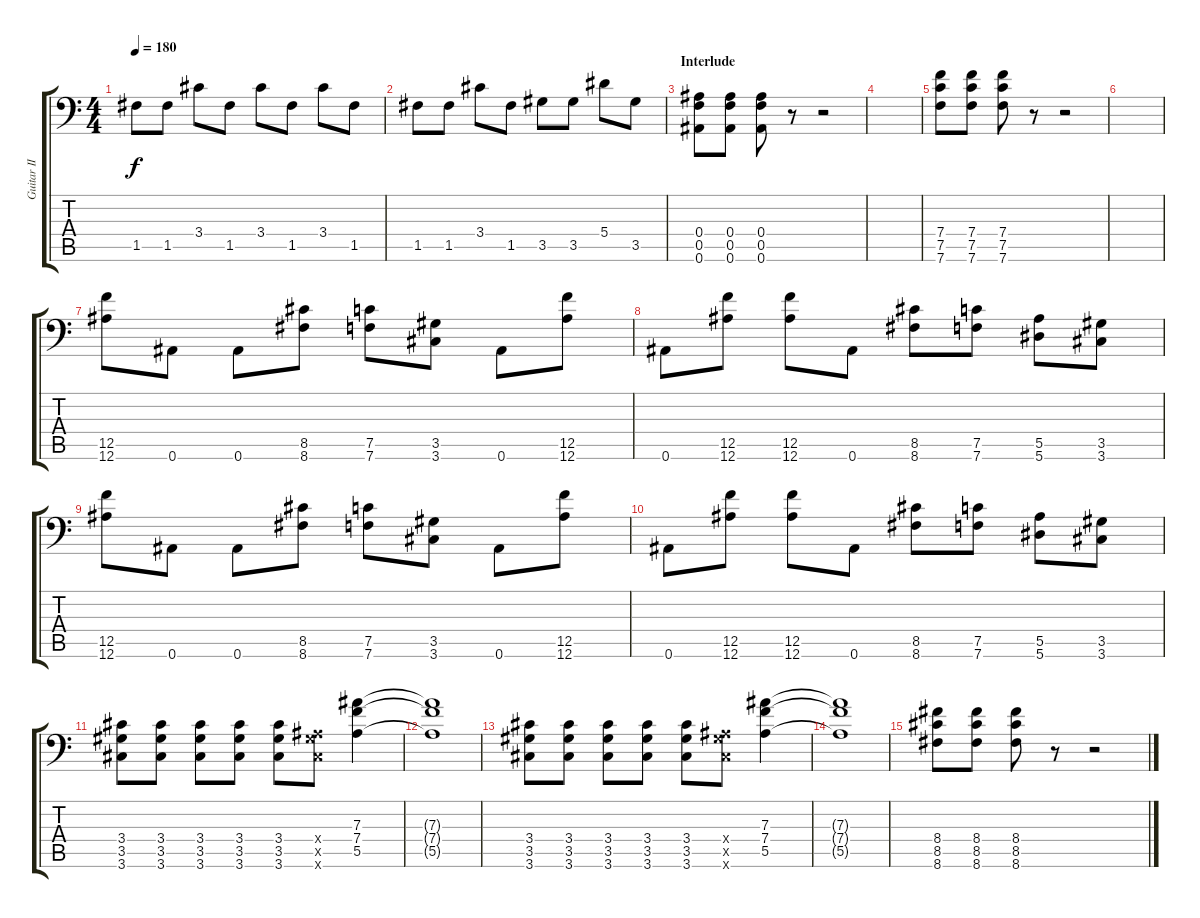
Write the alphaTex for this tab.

\track ("Guitar II" "Guitar II") {instrument distortionguitar}
\staff {score tabs}
\tuning (C4 G3 Eb3 Bb2 F2 Bb1) {hide}
\ts (4 4)
\tempo 180
\clef f4
\ks c
1.5.8{dy f} 1.5.8 3.4.8 1.5.8 3.4.8 1.5.8 3.4.8 1.5.8 |
1.5.8 1.5.8 3.4.8 1.5.8 3.5.8 3.5.8 5.4.8 3.5.8 |
\section ("" "Interlude")
(0.4 0.5 0.6).8 (0.4 0.5 0.6).8 (0.4 0.5 0.6).8 r.8 r.2 |
|
(7.4 7.5 7.6).8 (7.4 7.5 7.6).8 (7.4 7.5 7.6).8 r.8 r.2 |
|
(12.5 12.6).8 0.6.8 0.6.8 (8.5 8.6).8 (7.5 7.6).8 (3.5 3.6).8 0.6.8 (12.5 12.6).8 |
0.6.8 (12.5 12.6).8 (12.5 12.6).8 0.6.8 (8.5 8.6).8 (7.5 7.6).8 (5.5 5.6).8 (3.5 3.6).8 |
(12.5 12.6).8 0.6.8 0.6.8 (8.5 8.6).8 (7.5 7.6).8 (3.5 3.6).8 0.6.8 (12.5 12.6).8 |
0.6.8 (12.5 12.6).8 (12.5 12.6).8 0.6.8 (8.5 8.6).8 (7.5 7.6).8 (5.5 5.6).8 (3.5 3.6).8 |
(3.4 3.5 3.6).8 (3.4 3.5 3.6).8 (3.4 3.5 3.6).8 (3.4 3.5 3.6).8 (3.4 3.5 3.6).8 (0.4{x} 3.5{x} 3.6{x}).8 (7.3 7.4 5.5).4 |
(7.3{t} 7.4{t} 5.5{t}).1 |
(3.4 3.5 3.6).8 (3.4 3.5 3.6).8 (3.4 3.5 3.6).8 (3.4 3.5 3.6).8 (3.4 3.5 3.6).8 (0.4{x} 3.5{x} 3.6{x}).8 (7.3 7.4 5.5).4 |
(7.3{t} 7.4{t} 5.5{t}).1 |
(8.4 8.5 8.6).8 (8.4 8.5 8.6).8 (8.4 8.5 8.6).8 r.8 r.2
